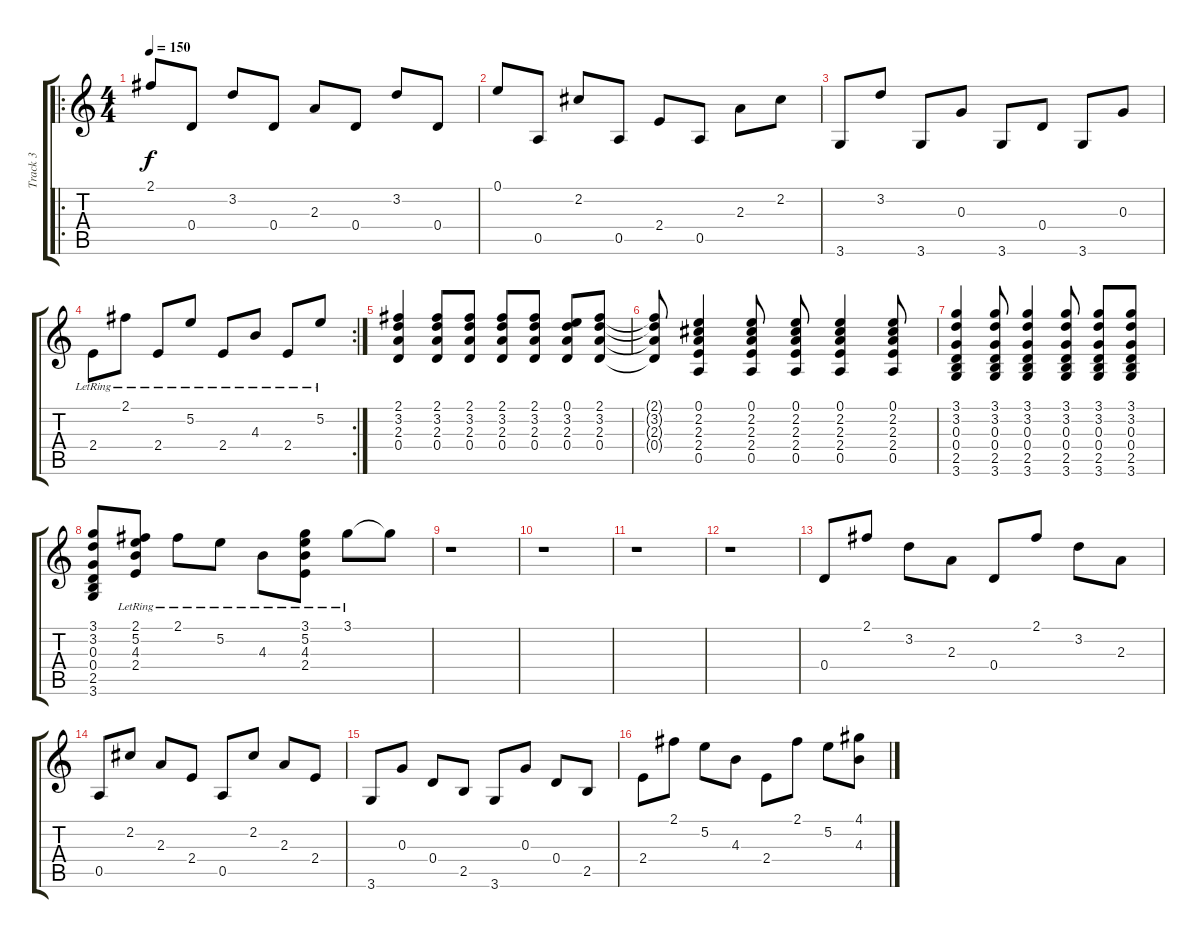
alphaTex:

\track ("Track 3" "Track 3") {instrument distortionguitar}
\staff {score tabs}
\tuning (E4 B3 G3 D3 A2 E2) {hide}
\ro
\ts (4 4)
\tempo 150
\clef g2
\ks c
2.1.8{dy f} 0.4.8 3.2.8 0.4.8 2.3.8 0.4.8 3.2.8 0.4.8 |
0.1.8 0.5.8 2.2.8 0.5.8 2.4.8 0.5.8 2.3.8 2.2.8 |
3.6.8 3.2.8 3.6.8 0.3.8 3.6.8 0.4.8 3.6.8 0.3.8 |
\rc 2
2.4{lr}.8 2.1{lr}.8 2.4{lr}.8 5.2{lr}.8 2.4{lr}.8 4.3{lr}.8 2.4{lr}.8 5.2{lr}.8 |
(2.1 3.2 2.3 0.4).4 (2.1 3.2 2.3 0.4).8 (2.1 3.2 2.3 0.4).8 (2.1 3.2 2.3 0.4).8 (2.1 3.2 2.3 0.4).8 (0.1 3.2 2.3 0.4).8 (2.1 3.2 2.3 0.4).8 |
(2.1{t} 3.2{t} 2.3{t} 0.4{t}).8 (0.1 2.2 2.3 2.4 0.5).4 (0.1 2.2 2.3 2.4 0.5).8 (0.1 2.2 2.3 2.4 0.5).8 (0.1 2.2 2.3 2.4 0.5).4 (0.1 2.2 2.3 2.4 0.5).8 |
(3.1 3.2 0.3 0.4 2.5 3.6).4 (3.1 3.2 0.3 0.4 2.5 3.6).8 (3.1 3.2 0.3 0.4 2.5 3.6).4 (3.1 3.2 0.3 0.4 2.5 3.6).8 (3.1 3.2 0.3 0.4 2.5 3.6).8 (3.1 3.2 0.3 0.4 2.5 3.6).8 |
(3.1 3.2 0.3 0.4 2.5 3.6).8 (2.1{lr} 5.2{lr} 4.3{lr} 2.4{lr}).8 2.1{lr}.8 5.2{lr}.8 4.3{lr}.8 (3.1{lr} 5.2{lr} 4.3{lr} 2.4{lr}).8 3.1{lr}.8 3.1{t}.8 |
r.1 |
r.1 |
r.1 |
r.1 |
0.4.8 2.1.8 3.2.8 2.3.8 0.4.8 2.1.8 3.2.8 2.3.8 |
0.5.8 2.2.8 2.3.8 2.4.8 0.5.8 2.2.8 2.3.8 2.4.8 |
3.6.8 0.3.8 0.4.8 2.5.8 3.6.8 0.3.8 0.4.8 2.5.8 |
2.4.8 2.1.8 5.2.8 4.3.8 2.4.8 2.1.8 5.2.8 (4.1 4.3).8
